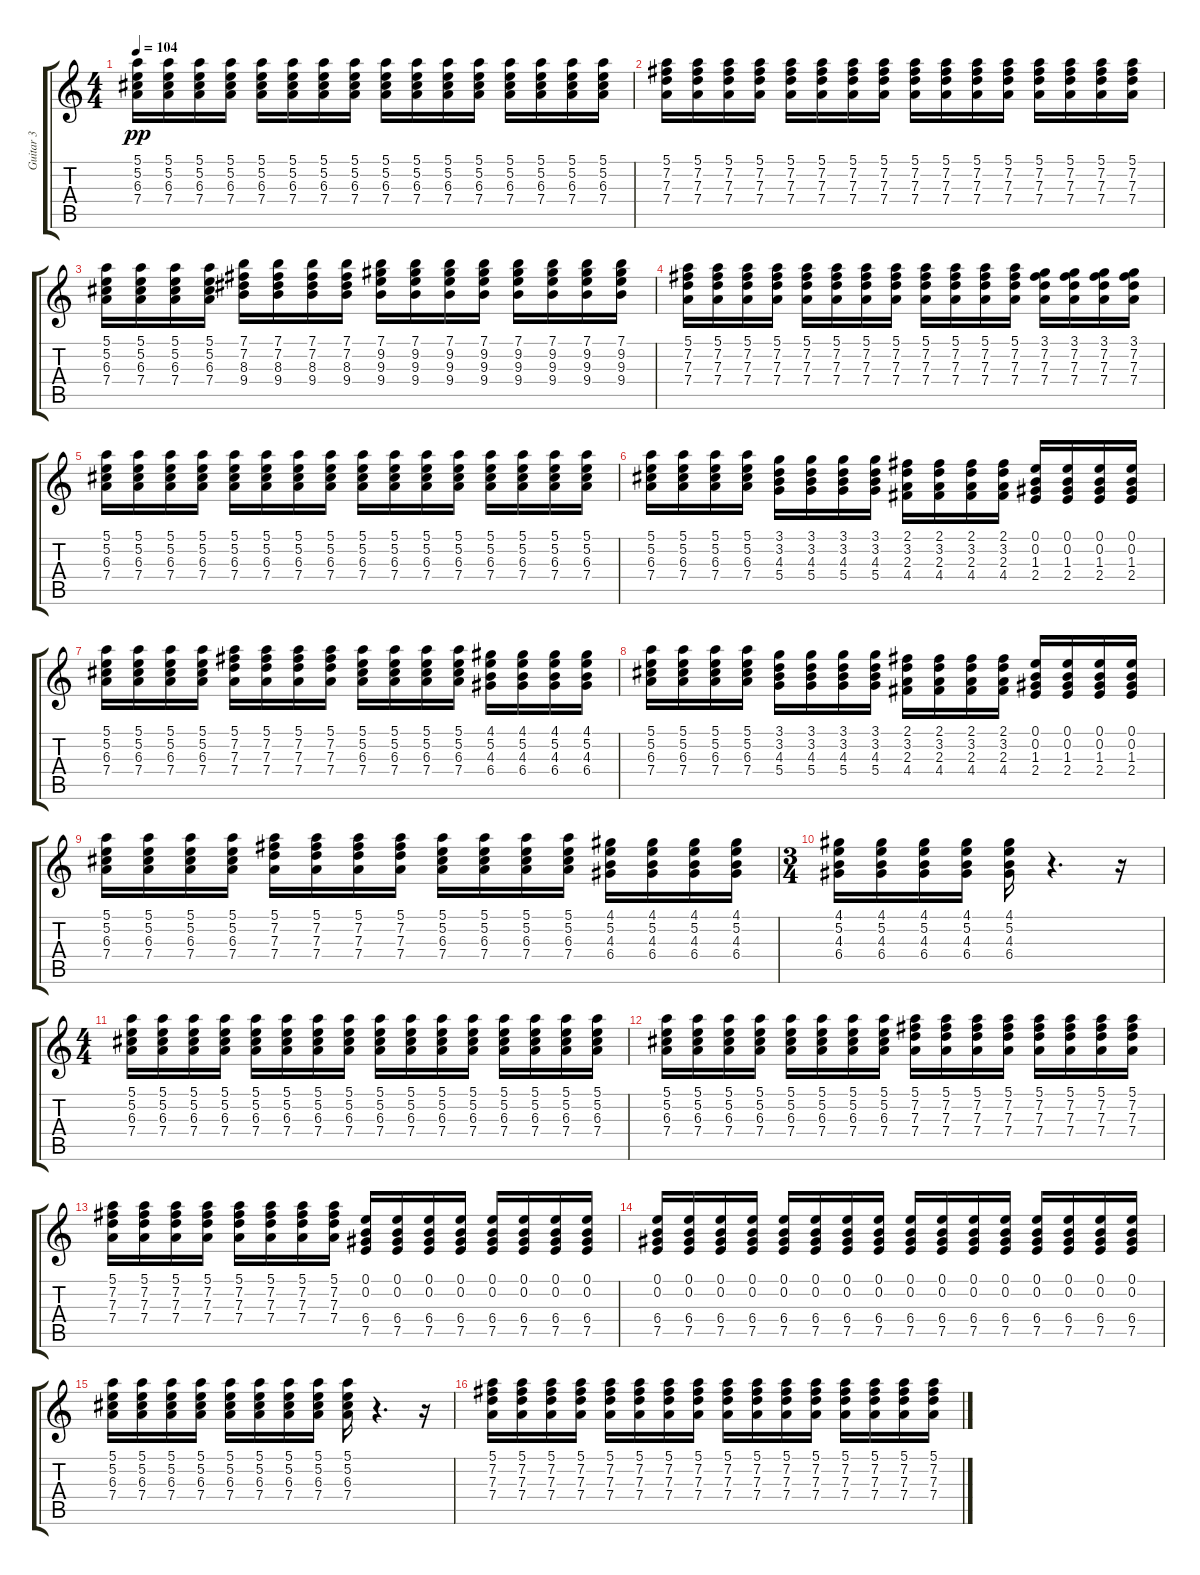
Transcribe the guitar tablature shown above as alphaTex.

\track ("Guitar 3" "Guitar 3") {instrument electricguitarjazz}
\staff {score tabs}
\tuning (E4 B3 G3 D3 A2 E2) {hide}
\ts (4 4)
\tempo 104
\clef g2
\ks c
(5.1 5.2 6.3 7.4).16{dy pp} (5.1 5.2 6.3 7.4).16 (5.1 5.2 6.3 7.4).16 (5.1 5.2 6.3 7.4).16 (5.1 5.2 6.3 7.4).16 (5.1 5.2 6.3 7.4).16 (5.1 5.2 6.3 7.4).16 (5.1 5.2 6.3 7.4).16 (5.1 5.2 6.3 7.4).16 (5.1 5.2 6.3 7.4).16 (5.1 5.2 6.3 7.4).16 (5.1 5.2 6.3 7.4).16 (5.1 5.2 6.3 7.4).16 (5.1 5.2 6.3 7.4).16 (5.1 5.2 6.3 7.4).16 (5.1 5.2 6.3 7.4).16 |
(5.1 7.2 7.3 7.4).16 (5.1 7.2 7.3 7.4).16 (5.1 7.2 7.3 7.4).16 (5.1 7.2 7.3 7.4).16 (5.1 7.2 7.3 7.4).16 (5.1 7.2 7.3 7.4).16 (5.1 7.2 7.3 7.4).16 (5.1 7.2 7.3 7.4).16 (5.1 7.2 7.3 7.4).16 (5.1 7.2 7.3 7.4).16 (5.1 7.2 7.3 7.4).16 (5.1 7.2 7.3 7.4).16 (5.1 7.2 7.3 7.4).16 (5.1 7.2 7.3 7.4).16 (5.1 7.2 7.3 7.4).16 (5.1 7.2 7.3 7.4).16 |
(5.1 5.2 6.3 7.4).16 (5.1 5.2 6.3 7.4).16 (5.1 5.2 6.3 7.4).16 (5.1 5.2 6.3 7.4).16 (7.1 7.2 8.3 9.4).16 (7.1 7.2 8.3 9.4).16 (7.1 7.2 8.3 9.4).16 (7.1 7.2 8.3 9.4).16 (7.1 9.2 9.3 9.4).16 (7.1 9.2 9.3 9.4).16 (7.1 9.2 9.3 9.4).16 (7.1 9.2 9.3 9.4).16 (7.1 9.2 9.3 9.4).16 (7.1 9.2 9.3 9.4).16 (7.1 9.2 9.3 9.4).16 (7.1 9.2 9.3 9.4).16 |
(5.1 7.2 7.3 7.4).16 (5.1 7.2 7.3 7.4).16 (5.1 7.2 7.3 7.4).16 (5.1 7.2 7.3 7.4).16 (5.1 7.2 7.3 7.4).16 (5.1 7.2 7.3 7.4).16 (5.1 7.2 7.3 7.4).16 (5.1 7.2 7.3 7.4).16 (5.1 7.2 7.3 7.4).16 (5.1 7.2 7.3 7.4).16 (5.1 7.2 7.3 7.4).16 (5.1 7.2 7.3 7.4).16 (3.1 7.2 7.3 7.4).16 (3.1 7.2 7.3 7.4).16 (3.1 7.2 7.3 7.4).16 (3.1 7.2 7.3 7.4).16 |
(5.1 5.2 6.3 7.4).16 (5.1 5.2 6.3 7.4).16 (5.1 5.2 6.3 7.4).16 (5.1 5.2 6.3 7.4).16 (5.1 5.2 6.3 7.4).16 (5.1 5.2 6.3 7.4).16 (5.1 5.2 6.3 7.4).16 (5.1 5.2 6.3 7.4).16 (5.1 5.2 6.3 7.4).16 (5.1 5.2 6.3 7.4).16 (5.1 5.2 6.3 7.4).16 (5.1 5.2 6.3 7.4).16 (5.1 5.2 6.3 7.4).16 (5.1 5.2 6.3 7.4).16 (5.1 5.2 6.3 7.4).16 (5.1 5.2 6.3 7.4).16 |
(5.1 5.2 6.3 7.4).16 (5.1 5.2 6.3 7.4).16 (5.1 5.2 6.3 7.4).16 (5.1 5.2 6.3 7.4).16 (3.1 3.2 4.3 5.4).16 (3.1 3.2 4.3 5.4).16 (3.1 3.2 4.3 5.4).16 (3.1 3.2 4.3 5.4).16 (2.1 3.2 2.3 4.4).16 (2.1 3.2 2.3 4.4).16 (2.1 3.2 2.3 4.4).16 (2.1 3.2 2.3 4.4).16 (0.1 0.2 1.3 2.4).16 (0.1 0.2 1.3 2.4).16 (0.1 0.2 1.3 2.4).16 (0.1 0.2 1.3 2.4).16 |
(5.1 5.2 6.3 7.4).16 (5.1 5.2 6.3 7.4).16 (5.1 5.2 6.3 7.4).16 (5.1 5.2 6.3 7.4).16 (5.1 7.2 7.3 7.4).16 (5.1 7.2 7.3 7.4).16 (5.1 7.2 7.3 7.4).16 (5.1 7.2 7.3 7.4).16 (5.1 5.2 6.3 7.4).16 (5.1 5.2 6.3 7.4).16 (5.1 5.2 6.3 7.4).16 (5.1 5.2 6.3 7.4).16 (4.1 5.2 4.3 6.4).16 (4.1 5.2 4.3 6.4).16 (4.1 5.2 4.3 6.4).16 (4.1 5.2 4.3 6.4).16 |
(5.1 5.2 6.3 7.4).16 (5.1 5.2 6.3 7.4).16 (5.1 5.2 6.3 7.4).16 (5.1 5.2 6.3 7.4).16 (3.1 3.2 4.3 5.4).16 (3.1 3.2 4.3 5.4).16 (3.1 3.2 4.3 5.4).16 (3.1 3.2 4.3 5.4).16 (2.1 3.2 2.3 4.4).16 (2.1 3.2 2.3 4.4).16 (2.1 3.2 2.3 4.4).16 (2.1 3.2 2.3 4.4).16 (0.1 0.2 1.3 2.4).16 (0.1 0.2 1.3 2.4).16 (0.1 0.2 1.3 2.4).16 (0.1 0.2 1.3 2.4).16 |
(5.1 5.2 6.3 7.4).16 (5.1 5.2 6.3 7.4).16 (5.1 5.2 6.3 7.4).16 (5.1 5.2 6.3 7.4).16 (5.1 7.2 7.3 7.4).16 (5.1 7.2 7.3 7.4).16 (5.1 7.2 7.3 7.4).16 (5.1 7.2 7.3 7.4).16 (5.1 5.2 6.3 7.4).16 (5.1 5.2 6.3 7.4).16 (5.1 5.2 6.3 7.4).16 (5.1 5.2 6.3 7.4).16 (4.1 5.2 4.3 6.4).16 (4.1 5.2 4.3 6.4).16 (4.1 5.2 4.3 6.4).16 (4.1 5.2 4.3 6.4).16 |
\ts (3 4)
(4.1 5.2 4.3 6.4).16 (4.1 5.2 4.3 6.4).16 (4.1 5.2 4.3 6.4).16 (4.1 5.2 4.3 6.4).16 (4.1 5.2 4.3 6.4).16 r.4{d} r.16 |
\ts (4 4)
(5.1 5.2 6.3 7.4).16 (5.1 5.2 6.3 7.4).16 (5.1 5.2 6.3 7.4).16 (5.1 5.2 6.3 7.4).16 (5.1 5.2 6.3 7.4).16 (5.1 5.2 6.3 7.4).16 (5.1 5.2 6.3 7.4).16 (5.1 5.2 6.3 7.4).16 (5.1 5.2 6.3 7.4).16 (5.1 5.2 6.3 7.4).16 (5.1 5.2 6.3 7.4).16 (5.1 5.2 6.3 7.4).16 (5.1 5.2 6.3 7.4).16 (5.1 5.2 6.3 7.4).16 (5.1 5.2 6.3 7.4).16 (5.1 5.2 6.3 7.4).16 |
(5.1 5.2 6.3 7.4).16 (5.1 5.2 6.3 7.4).16 (5.1 5.2 6.3 7.4).16 (5.1 5.2 6.3 7.4).16 (5.1 5.2 6.3 7.4).16 (5.1 5.2 6.3 7.4).16 (5.1 5.2 6.3 7.4).16 (5.1 5.2 6.3 7.4).16 (5.1 7.2 7.3 7.4).16 (5.1 7.2 7.3 7.4).16 (5.1 7.2 7.3 7.4).16 (5.1 7.2 7.3 7.4).16 (5.1 7.2 7.3 7.4).16 (5.1 7.2 7.3 7.4).16 (5.1 7.2 7.3 7.4).16 (5.1 7.2 7.3 7.4).16 |
(5.1 7.2 7.3 7.4).16 (5.1 7.2 7.3 7.4).16 (5.1 7.2 7.3 7.4).16 (5.1 7.2 7.3 7.4).16 (5.1 7.2 7.3 7.4).16 (5.1 7.2 7.3 7.4).16 (5.1 7.2 7.3 7.4).16 (5.1 7.2 7.3 7.4).16 (0.1 0.2 6.4 7.5).16 (0.1 0.2 6.4 7.5).16 (0.1 0.2 6.4 7.5).16 (0.1 0.2 6.4 7.5).16 (0.1 0.2 6.4 7.5).16 (0.1 0.2 6.4 7.5).16 (0.1 0.2 6.4 7.5).16 (0.1 0.2 6.4 7.5).16 |
(0.1 0.2 6.4 7.5).16 (0.1 0.2 6.4 7.5).16 (0.1 0.2 6.4 7.5).16 (0.1 0.2 6.4 7.5).16 (0.1 0.2 6.4 7.5).16 (0.1 0.2 6.4 7.5).16 (0.1 0.2 6.4 7.5).16 (0.1 0.2 6.4 7.5).16 (0.1 0.2 6.4 7.5).16 (0.1 0.2 6.4 7.5).16 (0.1 0.2 6.4 7.5).16 (0.1 0.2 6.4 7.5).16 (0.1 0.2 6.4 7.5).16 (0.1 0.2 6.4 7.5).16 (0.1 0.2 6.4 7.5).16 (0.1 0.2 6.4 7.5).16 |
(5.1 5.2 6.3 7.4).16 (5.1 5.2 6.3 7.4).16 (5.1 5.2 6.3 7.4).16 (5.1 5.2 6.3 7.4).16 (5.1 5.2 6.3 7.4).16 (5.1 5.2 6.3 7.4).16 (5.1 5.2 6.3 7.4).16 (5.1 5.2 6.3 7.4).16 (5.1 5.2 6.3 7.4).16 r.4{d} r.16 |
(5.1 7.2 7.3 7.4).16 (5.1 7.2 7.3 7.4).16 (5.1 7.2 7.3 7.4).16 (5.1 7.2 7.3 7.4).16 (5.1 7.2 7.3 7.4).16 (5.1 7.2 7.3 7.4).16 (5.1 7.2 7.3 7.4).16 (5.1 7.2 7.3 7.4).16 (5.1 7.2 7.3 7.4).16 (5.1 7.2 7.3 7.4).16 (5.1 7.2 7.3 7.4).16 (5.1 7.2 7.3 7.4).16 (5.1 7.2 7.3 7.4).16 (5.1 7.2 7.3 7.4).16 (5.1 7.2 7.3 7.4).16 (5.1 7.2 7.3 7.4).16
